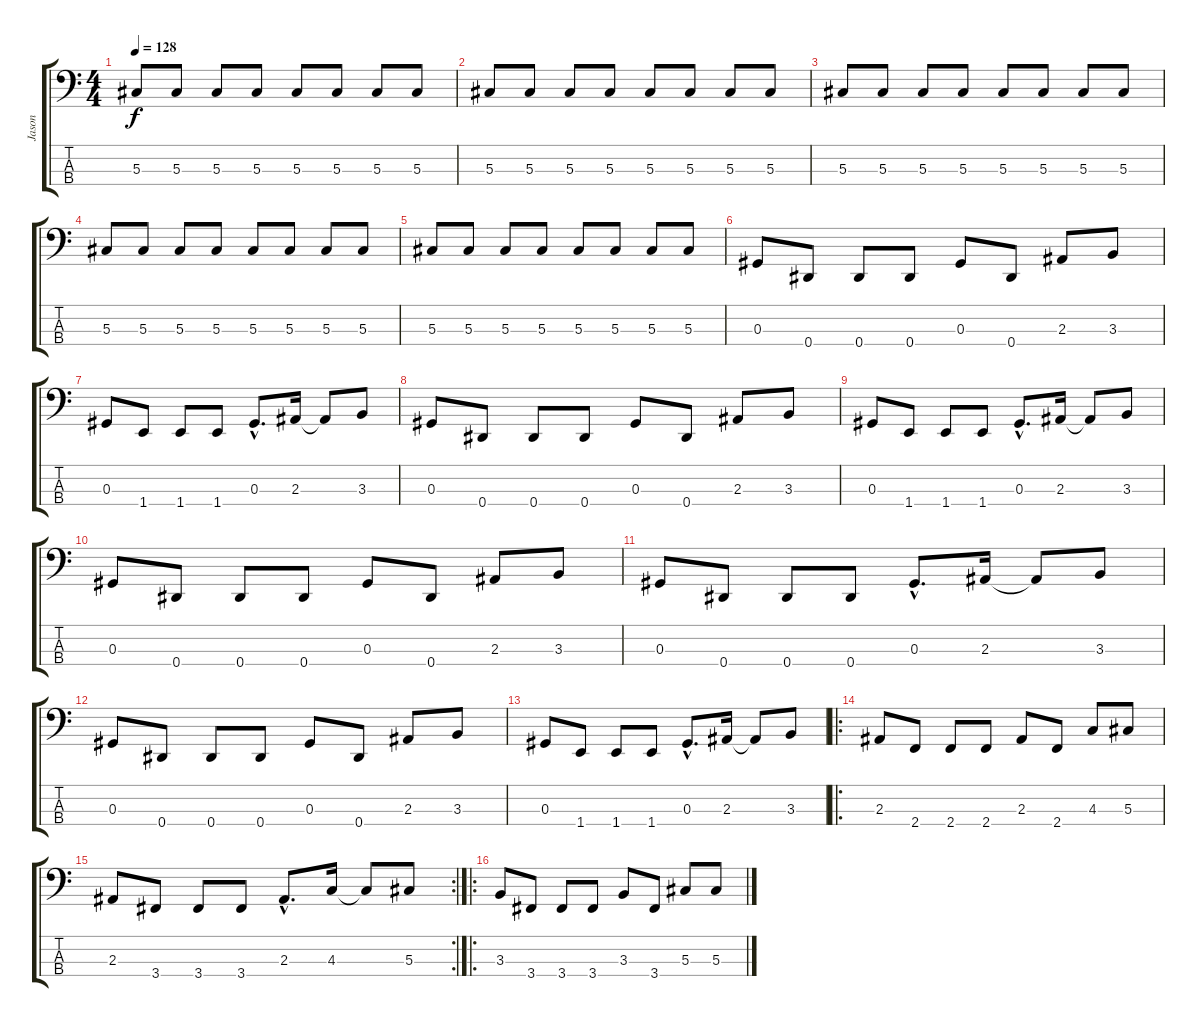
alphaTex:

\track ("Jason" "Jason") {instrument electricbasspick}
\staff {score tabs}
\tuning (Gb2 Db2 Ab1 Eb1) {hide}
\ts (4 4)
\tempo 128
\clef f4
\ks c
5.3.8{dy f} 5.3.8 5.3.8 5.3.8 5.3.8 5.3.8 5.3.8 5.3.8 |
5.3.8 5.3.8 5.3.8 5.3.8 5.3.8 5.3.8 5.3.8 5.3.8 |
5.3.8 5.3.8 5.3.8 5.3.8 5.3.8 5.3.8 5.3.8 5.3.8 |
5.3.8 5.3.8 5.3.8 5.3.8 5.3.8 5.3.8 5.3.8 5.3.8 |
5.3.8 5.3.8 5.3.8 5.3.8 5.3.8 5.3.8 5.3.8 5.3.8 |
0.3.8 0.4.8 0.4.8 0.4.8 0.3.8 0.4.8 2.3.8 3.3.8 |
0.3.8 1.4.8 1.4.8 1.4.8 0.3{hac}.8{d} 2.3.16 2.3{t}.8 3.3.8 |
0.3.8 0.4.8 0.4.8 0.4.8 0.3.8 0.4.8 2.3.8 3.3.8 |
0.3.8 1.4.8 1.4.8 1.4.8 0.3{hac}.8{d} 2.3.16 2.3{t}.8 3.3.8 |
0.3.8 0.4.8 0.4.8 0.4.8 0.3.8 0.4.8 2.3.8 3.3.8 |
0.3.8 0.4.8 0.4.8 0.4.8 0.3{hac}.8{d} 2.3.16 2.3{t}.8 3.3.8 |
0.3.8 0.4.8 0.4.8 0.4.8 0.3.8 0.4.8 2.3.8 3.3.8 |
0.3.8 1.4.8 1.4.8 1.4.8 0.3{hac}.8{d} 2.3.16 2.3{t}.8 3.3.8 |
\ro
2.3.8 2.4.8 2.4.8 2.4.8 2.3.8 2.4.8 4.3.8 5.3.8 |
\rc 2
2.3.8 3.4.8 3.4.8 3.4.8 2.3{hac}.8{d} 4.3.16 4.3{t}.8 5.3.8 |
\ro
3.3.8 3.4.8 3.4.8 3.4.8 3.3.8 3.4.8 5.3.8 5.3.8
